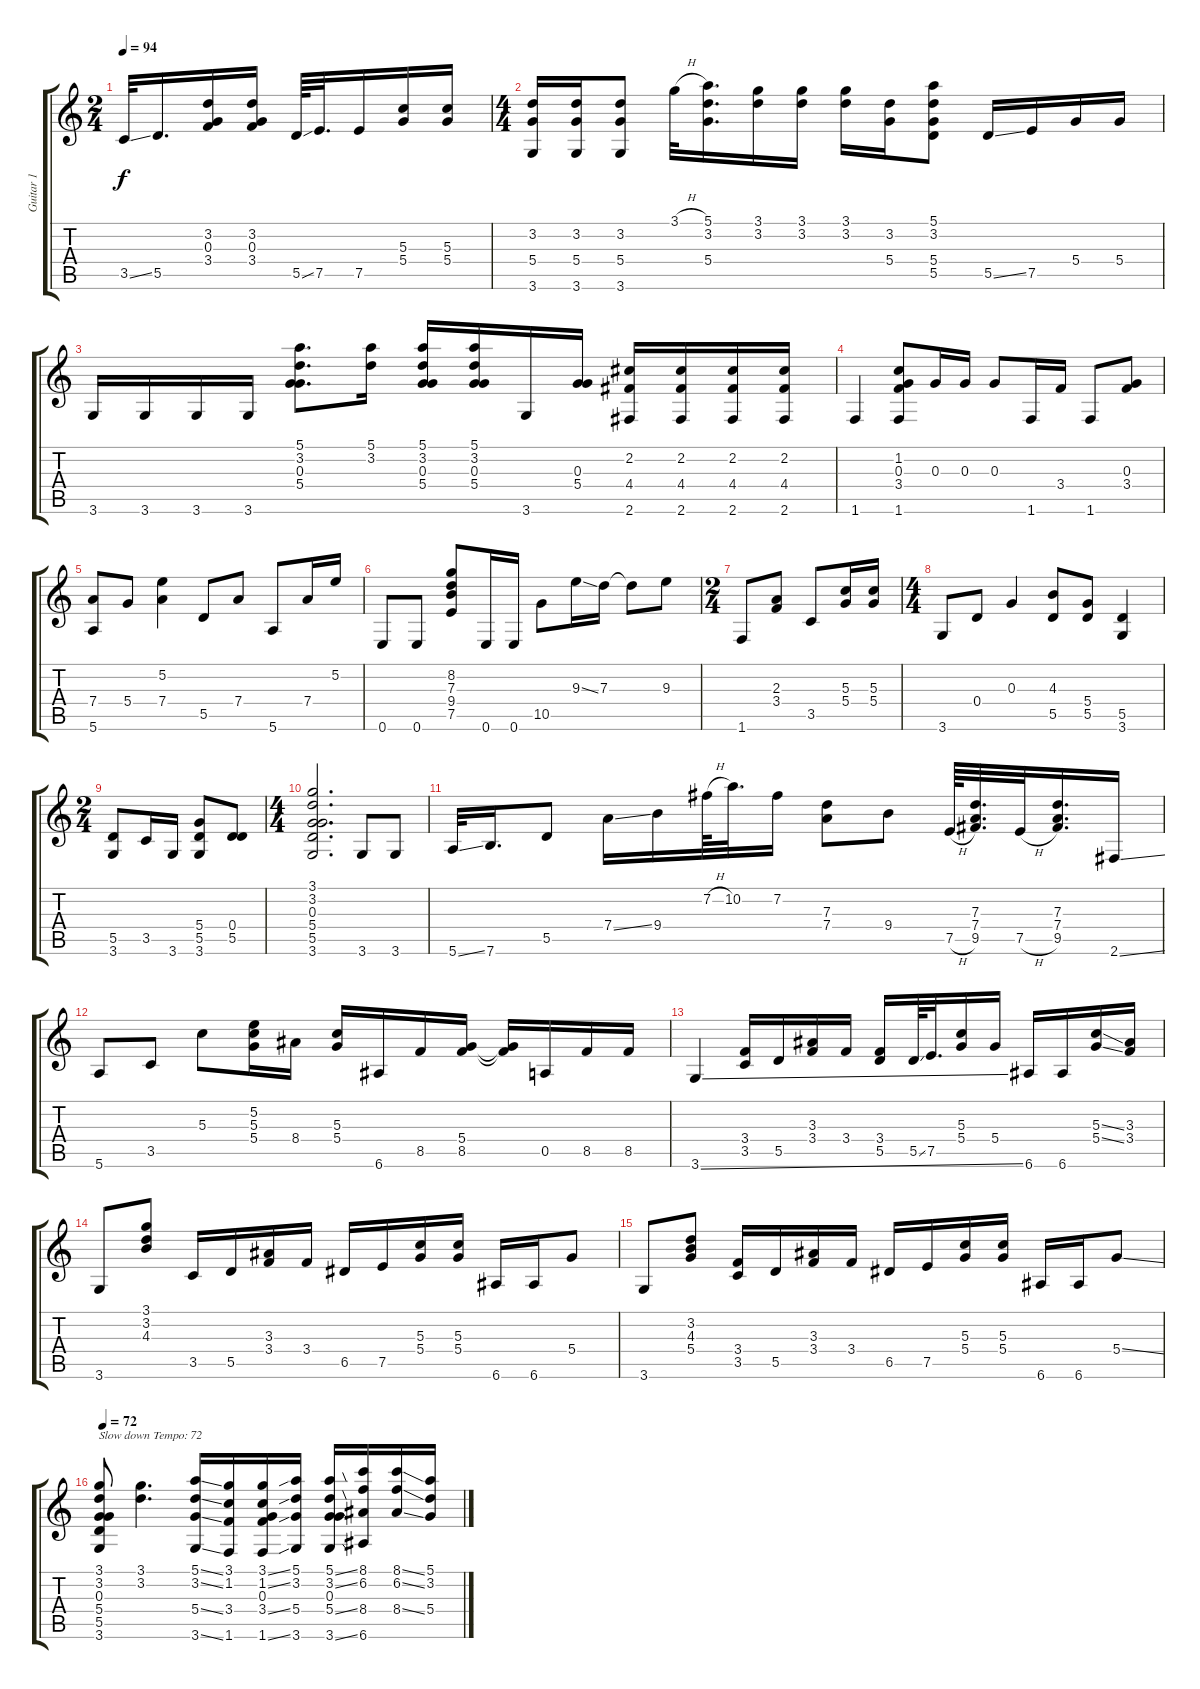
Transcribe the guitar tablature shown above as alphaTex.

\track ("Guitar 1" "Guitar 1") {instrument electricguitarclean}
\staff {score tabs}
\tuning (E4 B3 G3 D3 A2 E2) {hide}
\ts (2 4)
\tempo 94
\clef g2
\ks c
3.5{ss}.32{dy f} 5.5.16{d} (3.2 0.3 3.4).16 (3.2 0.3 3.4).16 5.5{ss}.64 7.5.32{d} 7.5.16 (5.3 5.4).16 (5.3 5.4).16 |
\ts (4 4)
(3.2 5.4 3.6).16 (3.2 5.4 3.6).16 (3.2 5.4 3.6).8 3.1{h}.32 (5.1 3.2 5.4).16{d} (3.1 3.2).16 (3.1 3.2).16 (3.1 3.2).16 (3.2 5.4).16 (5.1 3.2 5.4 5.5).8 5.5{ss}.16 7.5.16 5.4.16 5.4.16 |
3.6.16 3.6.16 3.6.16 3.6.16 (5.1 3.2 0.3 5.4).8{d} (5.1 3.2).16 (5.1 3.2 0.3 5.4).16 (5.1 3.2 0.3 5.4).16 3.6.16 (0.3 5.4).16 (2.2 4.4 2.6).16 (2.2 4.4 2.6).16 (2.2 4.4 2.6).16 (2.2 4.4 2.6).16 |
1.6.4 (1.2 0.3 3.4 1.6).8 0.3.16 0.3.16 0.3.8 1.6.16 3.4.16 1.6.8 (0.3 3.4).8 |
(7.4 5.6).8 5.4.8 (5.2 7.4).4 5.5.8 7.4.8 5.6.8 7.4.16 5.2.16 |
0.6.8 0.6.8 (8.2 7.3 9.4 7.5).8 0.6.16 0.6.16 10.5.8 9.3{ss}.16 7.3.16 7.3{t}.8 9.3.8 |
\ts (2 4)
1.6.8 (2.3 3.4).8 3.5.8 (5.3 5.4).16 (5.3 5.4).16 |
\ts (4 4)
3.6.8 0.4.8 0.3.4 (4.3 5.5).8 (5.4 5.5).8 (5.5 3.6).4 |
\ts (2 4)
(5.5 3.6).8 3.5.16 3.6.16 (5.4 5.5 3.6).8 (0.4 5.5).8 |
\ts (4 4)
(3.1 3.2 0.3 5.4 5.5 3.6).2{d} 3.6.8 3.6.8 |
5.6{ss}.32 7.6.16{d} 5.5.8 7.4{ss}.16 9.4.16 7.2{h}.64 10.2.32{d} 7.2.16 (7.3 7.4).8 9.4.8 7.5{h}.64 (7.3 7.4 9.5).32{d} 7.5{h}.32 (7.3 7.4 9.5).16{d} 2.6{ss}.16 |
5.6.8 3.5.8 5.3.8 (5.2 5.3 5.4).16 8.4.16 (5.3 5.4).16 6.6.16 8.5.16 (5.4 8.5).16 (5.4{t} 8.5{t}).16 0.5.16 8.5.16 8.5.16 |
3.6{ss}.4 (3.4 3.5).16 5.5.16 (3.3 3.4).16 3.4.16 (3.4 5.5).16 5.5{ss}.64 7.5.32{d} (5.3 5.4).16 5.4.16 6.6.16 6.6.16 (5.3{ss} 5.4{ss}).16 (3.3 3.4).16 |
3.6.8 (3.1 3.2 4.3).8 3.5.16 5.5.16 (3.3 3.4).16 3.4.16 6.5.16 7.5.16 (5.3 5.4).16 (5.3 5.4).16 6.6.16 6.6.16 5.4.8 |
3.6.8 (3.2 4.3 5.4).8 (3.4 3.5).16 5.5.16 (3.3 3.4).16 3.4.16 6.5.16 7.5.16 (5.3 5.4).16 (5.3 5.4).16 6.6.16 6.6.16 5.4{ss}.8 |
\tempo 72
(3.1 3.2 0.3 5.4 5.5 3.6).8{txt "Slow down Tempo: 72"} (3.1 3.2).4{d} (5.1{ss} 3.2{ss} 5.4{ss} 3.6{ss}).16 (3.1 1.2 3.4 1.6).16 (3.1{ss} 1.2{ss} 0.3 3.4{ss} 1.6{ss}).16 (5.1 3.2 5.4 3.6).16 (5.1{ss} 3.2{ss} 0.3 5.4{ss} 3.6{ss}).16 (8.1 6.2 8.4 6.6).16 (8.1{ss} 6.2{ss} 8.4{ss}).16 (5.1 3.2 5.4).16
